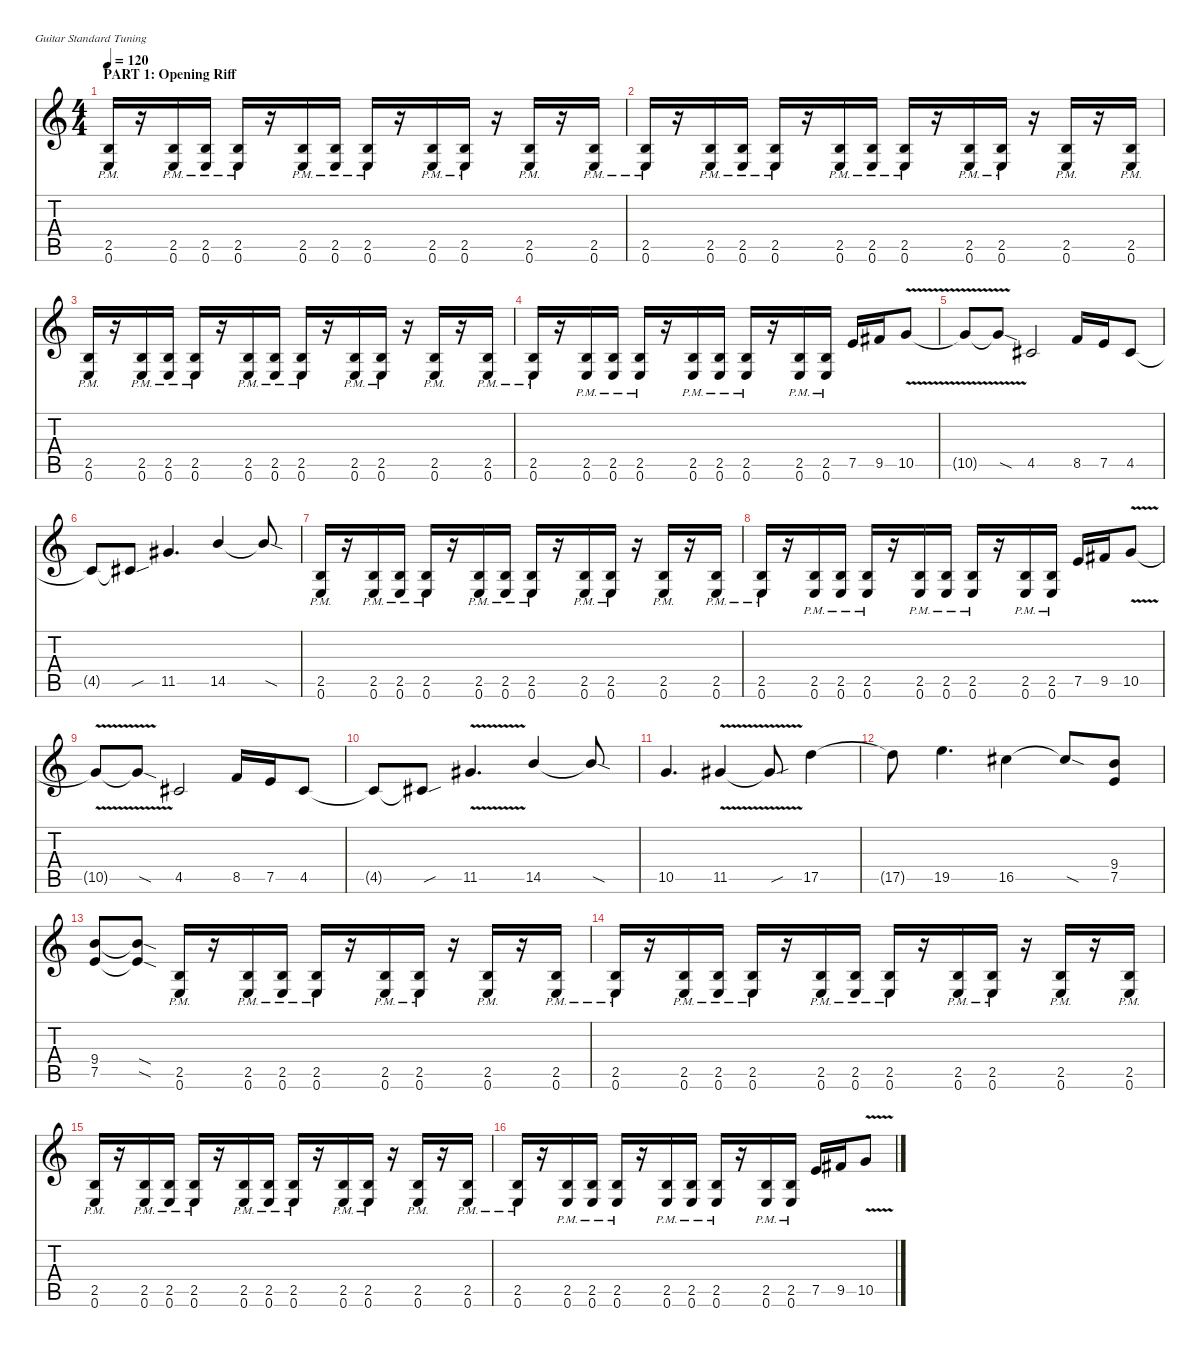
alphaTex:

\defaultSystemsLayout 4
\hideDynamics
\bracketExtendMode nobrackets
\singleTrackTrackNamePolicy hidden
\multiTrackTrackNamePolicy hidden
\firstSystemTrackNameMode fullname
\firstSystemTrackNameOrientation horizontal
\otherSystemsTrackNameOrientation horizontal
\track ("Mikael Akerfeldt - Electric Guitar 1" "dist.guit.") {instrument distortionguitar}
\staff {score tabs}
\tuning (E4 B3 G3 D3 A2 E2)
\ts (4 4)
\beaming (8 2 2 2 2)
\section ("" "PART 1: Opening Riff")
\tempo 120
\clef g2
\ks c
(2.5{pm} 0.6{pm}).16{dy ff instrument distortionguitar beam Up} r.16{beam Up} (2.5{pm} 0.6{pm}).16{beam Up} (2.5{pm} 0.6{pm}).16{beam Up} (2.5{pm} 0.6{pm}).16{beam Up} r.16{beam Up} (2.5{pm} 0.6{pm}).16{beam Up} (2.5{pm} 0.6{pm}).16{beam Up} (2.5{pm} 0.6{pm}).16{beam Up} r.16{beam Up} (2.5{pm} 0.6{pm}).16{beam Up} (2.5{pm} 0.6{pm}).16{beam Up} r.16{beam Up} (2.5{pm} 0.6{pm}).16{beam Up} r.16{beam Up} (2.5{pm} 0.6{pm}).16{beam Up} |
(2.5{pm} 0.6{pm}).16{beam Up} r.16{beam Up} (2.5{pm} 0.6{pm}).16{beam Up} (2.5{pm} 0.6{pm}).16{beam Up} (2.5{pm} 0.6{pm}).16{beam Up} r.16{beam Up} (2.5{pm} 0.6{pm}).16{beam Up} (2.5{pm} 0.6{pm}).16{beam Up} (2.5{pm} 0.6{pm}).16{beam Up} r.16{beam Up} (2.5{pm} 0.6{pm}).16{beam Up} (2.5{pm} 0.6{pm}).16{beam Up} r.16{beam Up} (2.5{pm} 0.6{pm}).16{beam Up} r.16{beam Up} (2.5{pm} 0.6{pm}).16{beam Up} |
(2.5{pm} 0.6{pm}).16{beam Up} r.16{beam Up} (2.5{pm} 0.6{pm}).16{beam Up} (2.5{pm} 0.6{pm}).16{beam Up} (2.5{pm} 0.6{pm}).16{beam Up} r.16{beam Up} (2.5{pm} 0.6{pm}).16{beam Up} (2.5{pm} 0.6{pm}).16{beam Up} (2.5{pm} 0.6{pm}).16{beam Up} r.16{beam Up} (2.5{pm} 0.6{pm}).16{beam Up} (2.5{pm} 0.6{pm}).16{beam Up} r.16{beam Up} (2.5{pm} 0.6{pm}).16{beam Up} r.16{beam Up} (2.5{pm} 0.6{pm}).16{beam Up} |
(2.5{pm} 0.6{pm}).16{beam Up} r.16{beam Up} (2.5{pm} 0.6{pm}).16{beam Up} (2.5{pm} 0.6{pm}).16{beam Up} (2.5{pm} 0.6{pm}).16{beam Up} r.16{beam Up} (2.5{pm} 0.6{pm}).16{beam Up} (2.5{pm} 0.6{pm}).16{beam Up} (2.5{pm} 0.6{pm}).16{beam Up} r.16{beam Up} (2.5{pm} 0.6{pm}).16{beam Up} (2.5{pm} 0.6{pm}).16{beam Up} 7.5.16{dy f beam Up} 9.5{acc #}.16{beam Up} 10.5{v}.8{beam Up} |
10.5{v t}.8{beam Up} 10.5{v sod t}.8{beam Up} 4.5{acc #}.2{beam Up} 8.5.16{beam Up} 7.5.16{beam Up} 4.5{acc #}.8{beam Up} |
4.5{t acc #}.8{beam Up} 4.5{sou t acc #}.8{beam Up} 11.5{acc #}.4{d beam Up} 14.5.4{beam Up} 14.5{sod t}.8{beam Up} |
(2.5{pm} 0.6{pm}).16{dy ff beam Up} r.16{beam Up} (2.5{pm} 0.6{pm}).16{beam Up} (2.5{pm} 0.6{pm}).16{beam Up} (2.5{pm} 0.6{pm}).16{beam Up} r.16{beam Up} (2.5{pm} 0.6{pm}).16{beam Up} (2.5{pm} 0.6{pm}).16{beam Up} (2.5{pm} 0.6{pm}).16{beam Up} r.16{beam Up} (2.5{pm} 0.6{pm}).16{beam Up} (2.5{pm} 0.6{pm}).16{beam Up} r.16{beam Up} (2.5{pm} 0.6{pm}).16{beam Up} r.16{beam Up} (2.5{pm} 0.6{pm}).16{beam Up} |
(2.5{pm} 0.6{pm}).16{beam Up} r.16{beam Up} (2.5{pm} 0.6{pm}).16{beam Up} (2.5{pm} 0.6{pm}).16{beam Up} (2.5{pm} 0.6{pm}).16{beam Up} r.16{beam Up} (2.5{pm} 0.6{pm}).16{beam Up} (2.5{pm} 0.6{pm}).16{beam Up} (2.5{pm} 0.6{pm}).16{beam Up} r.16{beam Up} (2.5{pm} 0.6{pm}).16{beam Up} (2.5{pm} 0.6{pm}).16{beam Up} 7.5.16{dy f beam Up} 9.5{acc #}.16{beam Up} 10.5{v}.8{beam Up} |
10.5{v t}.8{beam Up} 10.5{v sod t}.8{beam Up} 4.5{acc #}.2{beam Up} 8.5.16{beam Up} 7.5.16{beam Up} 4.5{acc #}.8{beam Up} |
4.5{t acc #}.8{beam Up} 4.5{sou t acc #}.8{beam Up} 11.5{v acc #}.4{d beam Up} 14.5.4{beam Up} 14.5{sod t}.8{beam Up} |
10.5.4{d beam Up} 11.5{v acc #}.4{beam Up} 11.5{v sou t acc #}.8{beam Up} 17.5.4{beam Down} |
17.5{t}.8{beam Down} 19.5.4{d beam Down} 16.5{acc #}.4{beam Down} 16.5{sod t acc #}.8{beam Up} (9.4 7.5).8{beam Up} |
(9.4 7.5).8{beam Up} (9.4{sod t} 7.5{sod t}).8{beam Up} (2.5{pm} 0.6{pm}).16{dy ff beam Up} r.16{beam Up} (2.5{pm} 0.6{pm}).16{beam Up} (2.5{pm} 0.6{pm}).16{beam Up} (2.5{pm} 0.6{pm}).16{beam Up} r.16{beam Up} (2.5{pm} 0.6{pm}).16{beam Up} (2.5{pm} 0.6{pm}).16{beam Up} r.16{beam Up} (2.5{pm} 0.6{pm}).16{beam Up} r.16{beam Up} (2.5{pm} 0.6{pm}).16{beam Up} |
(2.5{pm} 0.6{pm}).16{beam Up} r.16{beam Up} (2.5{pm} 0.6{pm}).16{beam Up} (2.5{pm} 0.6{pm}).16{beam Up} (2.5{pm} 0.6{pm}).16{beam Up} r.16{beam Up} (2.5{pm} 0.6{pm}).16{beam Up} (2.5{pm} 0.6{pm}).16{beam Up} (2.5{pm} 0.6{pm}).16{beam Up} r.16{beam Up} (2.5{pm} 0.6{pm}).16{beam Up} (2.5{pm} 0.6{pm}).16{beam Up} r.16{beam Up} (2.5{pm} 0.6{pm}).16{beam Up} r.16{beam Up} (2.5{pm} 0.6{pm}).16{beam Up} |
(2.5{pm} 0.6{pm}).16{beam Up} r.16{beam Up} (2.5{pm} 0.6{pm}).16{beam Up} (2.5{pm} 0.6{pm}).16{beam Up} (2.5{pm} 0.6{pm}).16{beam Up} r.16{beam Up} (2.5{pm} 0.6{pm}).16{beam Up} (2.5{pm} 0.6{pm}).16{beam Up} (2.5{pm} 0.6{pm}).16{beam Up} r.16{beam Up} (2.5{pm} 0.6{pm}).16{beam Up} (2.5{pm} 0.6{pm}).16{beam Up} r.16{beam Up} (2.5{pm} 0.6{pm}).16{beam Up} r.16{beam Up} (2.5{pm} 0.6{pm}).16{beam Up} |
(2.5{pm} 0.6{pm}).16{beam Up} r.16{beam Up} (2.5{pm} 0.6{pm}).16{beam Up} (2.5{pm} 0.6{pm}).16{beam Up} (2.5{pm} 0.6{pm}).16{beam Up} r.16{beam Up} (2.5{pm} 0.6{pm}).16{beam Up} (2.5{pm} 0.6{pm}).16{beam Up} (2.5{pm} 0.6{pm}).16{beam Up} r.16{beam Up} (2.5{pm} 0.6{pm}).16{beam Up} (2.5{pm} 0.6{pm}).16{beam Up} 7.5.16{dy f beam Up} 9.5{acc #}.16{beam Up} 10.5{v}.8{beam Up}
